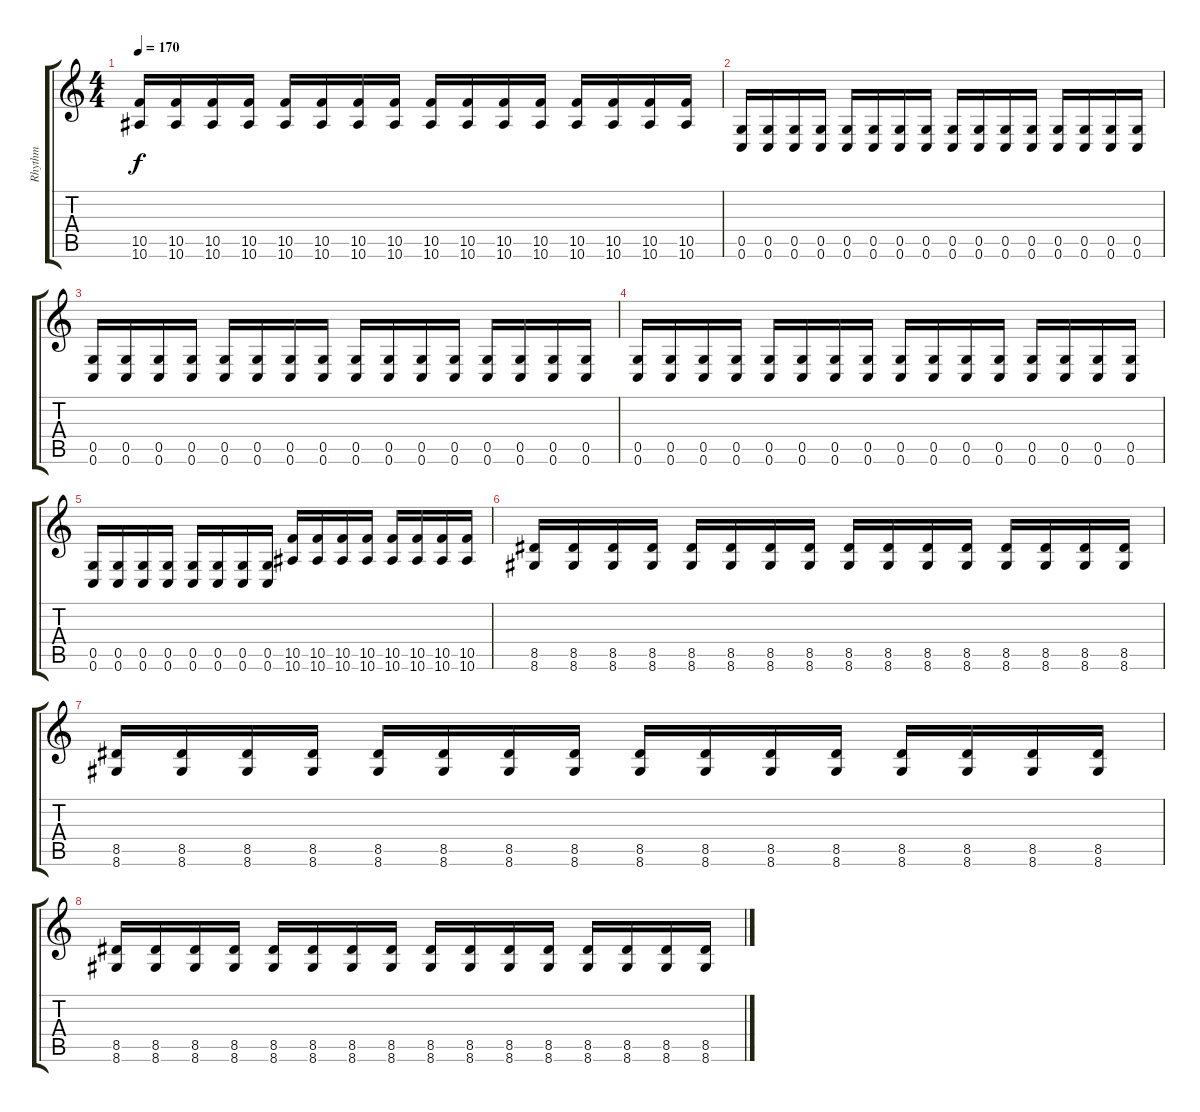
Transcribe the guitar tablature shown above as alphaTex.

\track ("Rhythm" "Rhythm") {instrument overdrivenguitar}
\staff {score tabs}
\tuning (D4 A3 F3 C3 G2 C2) {hide}
\ts (4 4)
\tempo 170
\clef g2
\ks c
(10.5 10.6).16{dy f} (10.5 10.6).16 (10.5 10.6).16 (10.5 10.6).16 (10.5 10.6).16 (10.5 10.6).16 (10.5 10.6).16 (10.5 10.6).16 (10.5 10.6).16 (10.5 10.6).16 (10.5 10.6).16 (10.5 10.6).16 (10.5 10.6).16 (10.5 10.6).16 (10.5 10.6).16 (10.5 10.6).16 |
(0.5 0.6).16 (0.5 0.6).16 (0.5 0.6).16 (0.5 0.6).16 (0.5 0.6).16 (0.5 0.6).16 (0.5 0.6).16 (0.5 0.6).16 (0.5 0.6).16 (0.5 0.6).16 (0.5 0.6).16 (0.5 0.6).16 (0.5 0.6).16 (0.5 0.6).16 (0.5 0.6).16 (0.5 0.6).16 |
(0.5 0.6).16 (0.5 0.6).16 (0.5 0.6).16 (0.5 0.6).16 (0.5 0.6).16 (0.5 0.6).16 (0.5 0.6).16 (0.5 0.6).16 (0.5 0.6).16 (0.5 0.6).16 (0.5 0.6).16 (0.5 0.6).16 (0.5 0.6).16 (0.5 0.6).16 (0.5 0.6).16 (0.5 0.6).16 |
(0.5 0.6).16 (0.5 0.6).16 (0.5 0.6).16 (0.5 0.6).16 (0.5 0.6).16 (0.5 0.6).16 (0.5 0.6).16 (0.5 0.6).16 (0.5 0.6).16 (0.5 0.6).16 (0.5 0.6).16 (0.5 0.6).16 (0.5 0.6).16 (0.5 0.6).16 (0.5 0.6).16 (0.5 0.6).16 |
(0.5 0.6).16 (0.5 0.6).16 (0.5 0.6).16 (0.5 0.6).16 (0.5 0.6).16 (0.5 0.6).16 (0.5 0.6).16 (0.5 0.6).16 (10.5 10.6).16 (10.5 10.6).16 (10.5 10.6).16 (10.5 10.6).16 (10.5 10.6).16 (10.5 10.6).16 (10.5 10.6).16 (10.5 10.6).16 |
(8.5 8.6).16 (8.5 8.6).16 (8.5 8.6).16 (8.5 8.6).16 (8.5 8.6).16 (8.5 8.6).16 (8.5 8.6).16 (8.5 8.6).16 (8.5 8.6).16 (8.5 8.6).16 (8.5 8.6).16 (8.5 8.6).16 (8.5 8.6).16 (8.5 8.6).16 (8.5 8.6).16 (8.5 8.6).16 |
(8.5 8.6).16 (8.5 8.6).16 (8.5 8.6).16 (8.5 8.6).16 (8.5 8.6).16 (8.5 8.6).16 (8.5 8.6).16 (8.5 8.6).16 (8.5 8.6).16 (8.5 8.6).16 (8.5 8.6).16 (8.5 8.6).16 (8.5 8.6).16 (8.5 8.6).16 (8.5 8.6).16 (8.5 8.6).16 |
(8.5 8.6).16 (8.5 8.6).16 (8.5 8.6).16 (8.5 8.6).16 (8.5 8.6).16 (8.5 8.6).16 (8.5 8.6).16 (8.5 8.6).16 (8.5 8.6).16 (8.5 8.6).16 (8.5 8.6).16 (8.5 8.6).16 (8.5 8.6).16 (8.5 8.6).16 (8.5 8.6).16 (8.5 8.6).16
